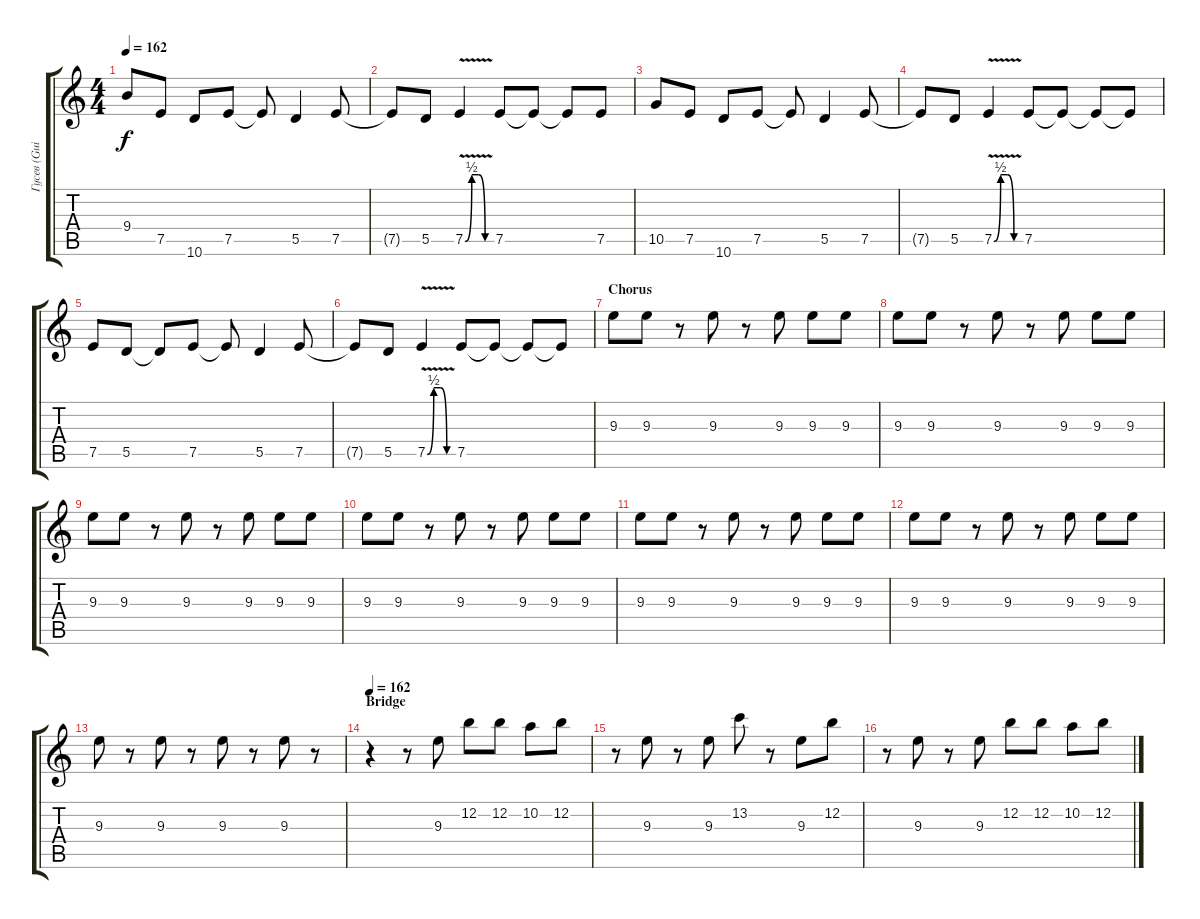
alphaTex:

\track ("Гусев (Guitar 2)" "Гусев (Gui") {instrument acousticguitarnylon}
\staff {score tabs}
\tuning (E4 B3 G3 D3 A2 E2) {hide}
\ts (4 4)
\tempo 162
\clef g2
\ks c
9.4.8{dy f} 7.5.8 10.6.8 7.5.8 7.5{t}.8 5.5.4 7.5.8 |
7.5{t}.8 5.5.8 7.5{be (custom 0 0 15 2 30 2 45 0 60 0) v}.4 7.5.8 7.5{t}.8 7.5{t}.8 7.5.8 |
10.5.8{instrument distortionguitar} 7.5.8 10.6.8 7.5.8 7.5{t}.8 5.5.4 7.5.8 |
7.5{t}.8 5.5.8 7.5{be (custom 0 0 15 2 30 2 45 0 60 0) v}.4 7.5.8 7.5{t}.8 7.5{t}.8 7.5{t}.8 |
7.5.8 5.5.8 5.5{t}.8 7.5.8 7.5{t}.8 5.5.4 7.5.8 |
7.5{t}.8 5.5.8 7.5{be (custom 0 0 15 2 30 2 45 0 60 0) v}.4 7.5.8 7.5{t}.8 7.5{t}.8 7.5{t}.8 |
\section ("" "Chorus")
9.3.8 9.3.8 r.8 9.3.8 r.8 9.3.8 9.3.8 9.3.8 |
9.3.8 9.3.8 r.8 9.3.8 r.8 9.3.8 9.3.8 9.3.8 |
9.3.8 9.3.8 r.8 9.3.8 r.8 9.3.8 9.3.8 9.3.8 |
9.3.8 9.3.8 r.8 9.3.8 r.8 9.3.8 9.3.8 9.3.8 |
9.3.8 9.3.8 r.8 9.3.8 r.8 9.3.8 9.3.8 9.3.8 |
9.3.8 9.3.8 r.8 9.3.8 r.8 9.3.8 9.3.8 9.3.8 |
9.3.8 r.8 9.3.8 r.8 9.3.8 r.8 9.3.8 r.8 |
\section ("" "Bridge")
\tempo 162
r.4 r.8 9.3.8 12.2.8 12.2.8 10.2.8 12.2.8 |
r.8 9.3.8 r.8 9.3.8 13.2.8 r.8 9.3.8 12.2.8 |
r.8 9.3.8 r.8 9.3.8 12.2.8 12.2.8 10.2.8 12.2.8
